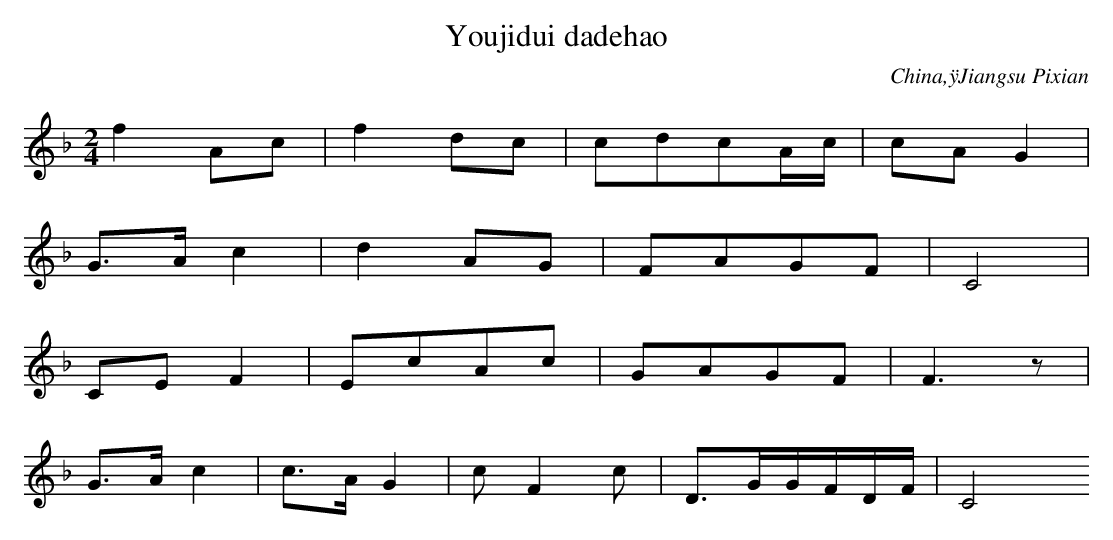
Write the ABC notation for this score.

X:1
T: Youjidui dadehao
O: China,ÿJiangsu Pixian
M: 2/4
L: 1/16
K: F
f4A2c2 | f4d2c2 | c2d2c2Ac | c2A2G4 |
G3Ac4 | d4A2G2 | F2A2G2F2 | C8 |
C2E2F4 | E2c2A2c2 | G2A2G2F2 | F6z2 |
G3Ac4 | c3AG4 | c2F4c2 | D3GGFDF | C8
